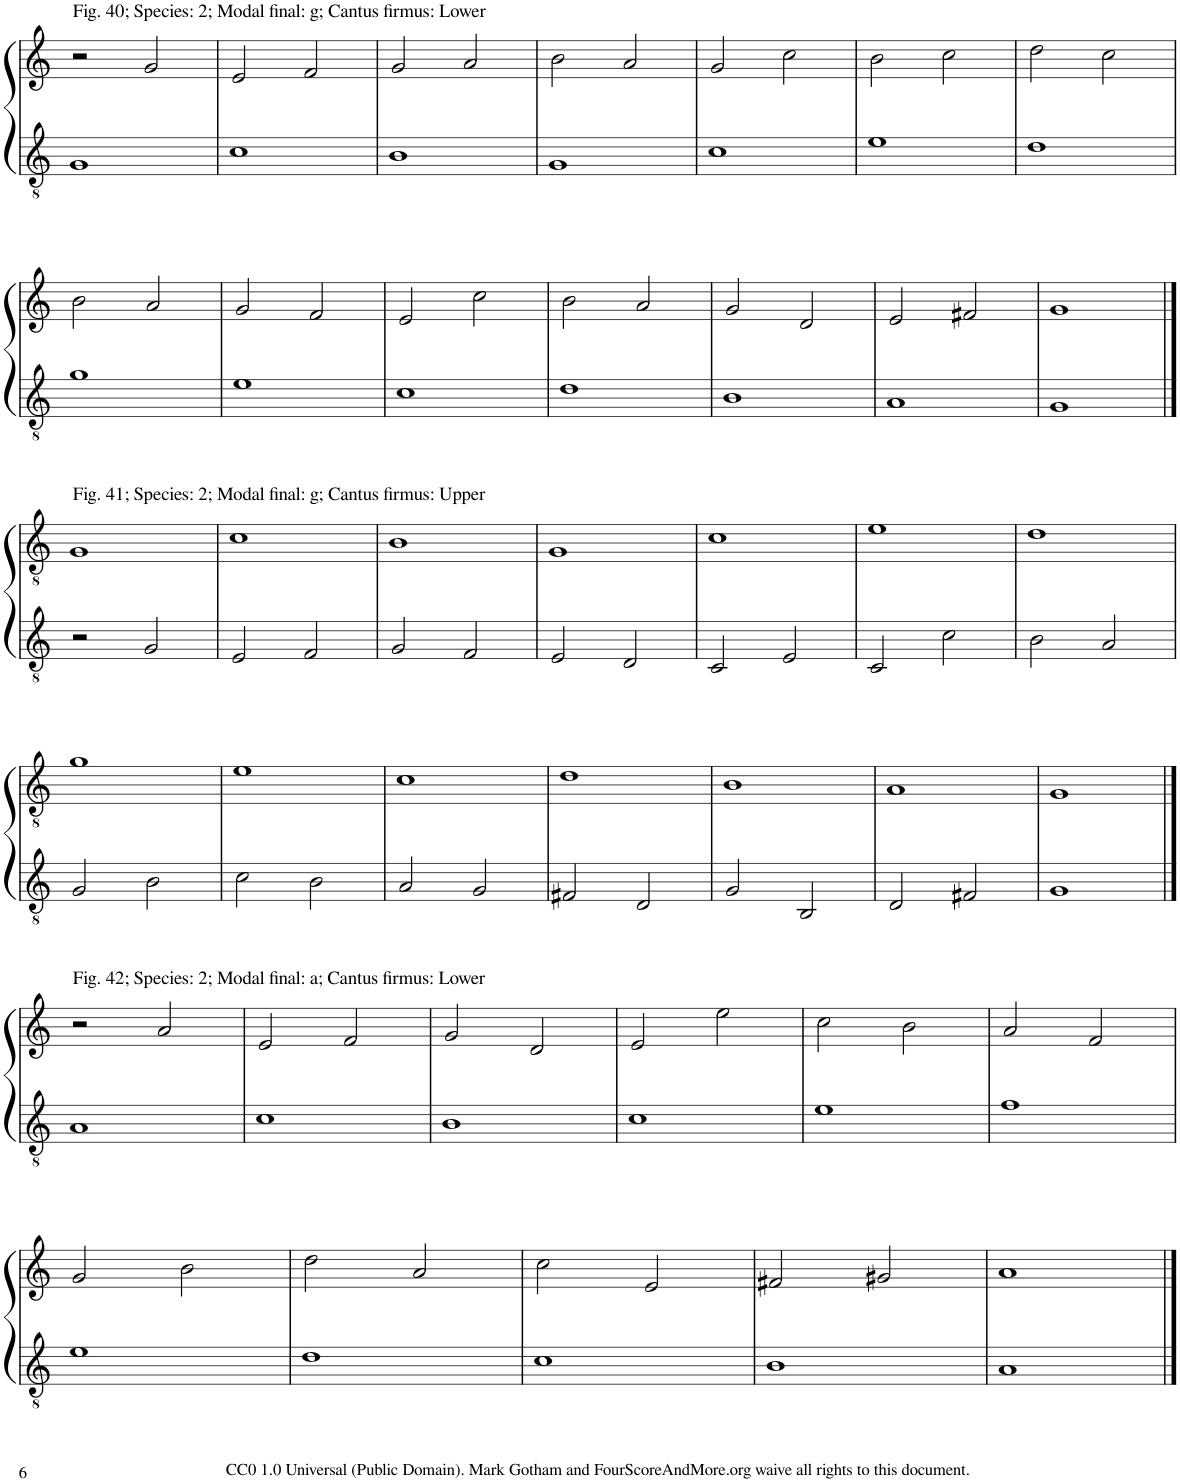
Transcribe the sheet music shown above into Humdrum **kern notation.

**kern	**kern
*part2	*part1
*staff2	*staff1
*I"Piano	*I"Piano
*I'Pno	*I'Pno
!!LO:PB:g=z
*clefGv2	*clefG2
*k[]	*k[]
*M2/2	*M2/2
=185	=185
!	!LO:TX:a:t=Fig. 40; Species&colon; 2; Modal final&colon; g; Cantus firmus&colon; Lower
1G	2r
.	2g/
=186	=186
1c	2e/
.	2f/
=187	=187
1B	2g/
.	2a/
=188	=188
1G	2b\
.	2a/
=189	=189
1c	2g/
.	2cc\
=190	=190
1e	2b\
.	2cc\
=191	=191
1d	2dd\
.	2cc\
!!LO:LB:g=z
=192	=192
1g	2b\
.	2a/
=193	=193
1e	2g/
.	2f/
=194	=194
1c	2e/
.	2cc\
=195	=195
1d	2b\
.	2a/
=196	=196
1B	2g/
.	2d/
=197	=197
1A	2e/
.	2f#X/
=198	=198
1G	1g
!!LO:LB:g=z
==199	==199
*	*clefGv2
!	!LO:TX:a:t=Fig. 41; Species&colon; 2; Modal final&colon; g; Cantus firmus&colon; Upper
2r	1G
2G/	.
=200	=200
2E/	1c
2F/	.
=201	=201
2G/	1B
2F/	.
=202	=202
2E/	1G
2D/	.
=203	=203
2C/	1c
2E/	.
=204	=204
2C/	1e
2c\	.
=205	=205
2B\	1d
2A/	.
!!LO:LB:g=z
=206	=206
2G/	1g
2B\	.
=207	=207
2c\	1e
2B\	.
=208	=208
2A/	1c
2G/	.
=209	=209
2F#X/	1d
2D/	.
=210	=210
2G/	1B
2BB/	.
=211	=211
2D/	1A
2F#X/	.
=212	=212
1G	1G
!!LO:LB:g=z
==213	==213
*	*clefG2
!	!LO:TX:a:t=Fig. 42; Species&colon; 2; Modal final&colon; a; Cantus firmus&colon; Lower
1A	2r
.	2a/
=214	=214
1c	2e/
.	2f/
=215	=215
1B	2g/
.	2d/
=216	=216
1c	2e/
.	2ee\
=217	=217
1e	2cc\
.	2b\
=218	=218
1f	2a/
.	2f/
!!LO:LB:g=z
=219	=219
1e	2g/
.	2b\
=220	=220
1d	2dd\
.	2a/
=221	=221
1c	2cc\
.	2e/
=222	=222
1B	2f#X/
.	2g#X/
=223	=223
1A	1a
==	==
*-	*-
